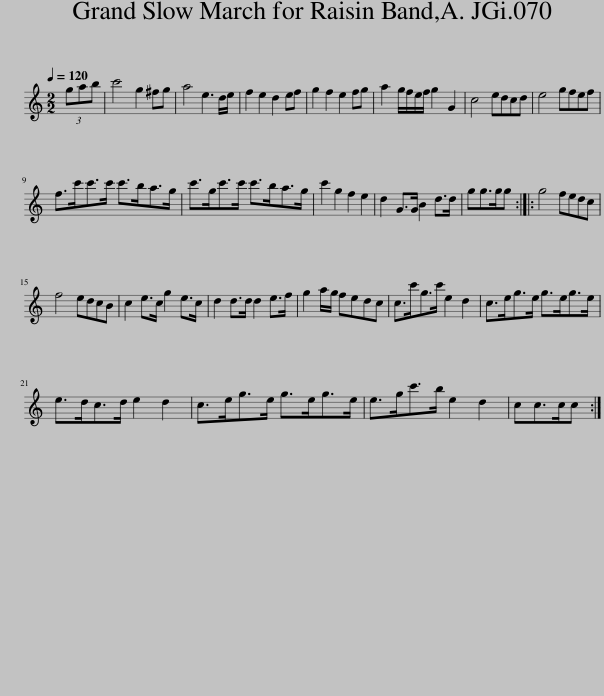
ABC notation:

X:1
L:1/8
Q:1/4=120
M:2/2
I:linebreak $
K:C
V:1 treble
V:1
 (3gab | c'4 g2 ^fg | a4 e3 d/e/ | f2 e2 d2 ef | g2 f2 e2 fg | %5
 a2 g/f/e/f/ g2 G2 | c4 edcd | e4 gfef |$ f>c'c'>c' c'>ba>g | c'>gc'>c' c'>ba>g | %10
 c'2 g2 f2 e2 | d2 G>G B2 d>d | gg>gg :: g4 fedc |$ f4 edcB | %15
 c2 e>c g2 e>c | d2 d>d d2 e>f | g2 a/g/ fedc | c>c'g>c' e2 d2 | c>eg>e g>eg>e |$ %20
 e>dc>d e2 d2 | c>eg>e g>eg>e | e>gc'>b e2 d2 | cc>cc :| %24
